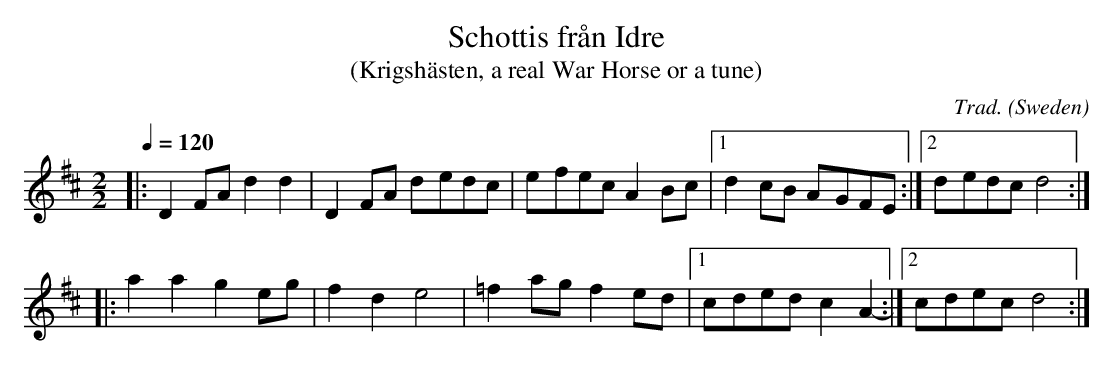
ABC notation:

X:1
T:Schottis fr\aan Idre
T:(Krigsh\"asten, a real War Horse or a tune)
C:Trad.
O:Sweden
M:2/2
Q:1/4=120
K:D
|:D2FA d2d2|D2FA d-edc|e-fec A2Bc\
|[1 d2cB A-GFE :|[2 d-edc d4 :|
|:a2a2 g2eg|f2d2 e4|=f2 ag f2ed\
|[1 c-ded c2A2- :|[2 c-dec d4:|
